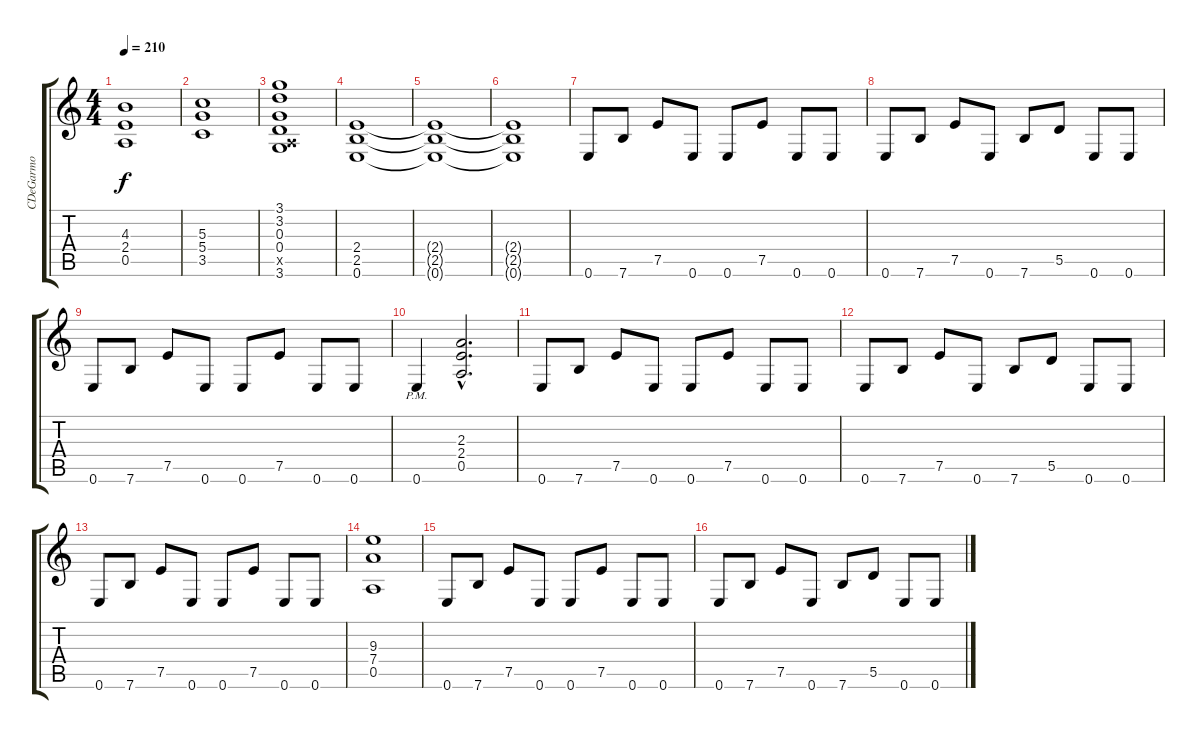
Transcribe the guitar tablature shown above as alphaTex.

\track ("CDeGarmo" "CDeGarmo") {instrument distortionguitar}
\staff {score tabs}
\tuning (E4 B3 G3 D3 A2 E2) {hide}
\ts (4 4)
\tempo 210
\clef g2
\ks c
(4.3 2.4 0.5).1{dy f} |
(5.3 5.4 3.5).1 |
(3.1 3.2 0.3 0.4 0.5{x} 3.6).1 |
(2.4 2.5 0.6).1 |
(2.4{t} 2.5{t} 0.6{t}).1 |
(2.4{t} 2.5{t} 0.6{t}).1 |
0.6.8 7.6.8 7.5.8 0.6.8 0.6.8 7.5.8 0.6.8 0.6.8 |
0.6.8 7.6.8 7.5.8 0.6.8 7.6.8 5.5.8 0.6.8 0.6.8 |
0.6.8 7.6.8 7.5.8 0.6.8 0.6.8 7.5.8 0.6.8 0.6.8 |
0.6{pm}.4 (2.3{hac} 2.4{hac} 0.5{hac}).2{d} |
0.6.8 7.6.8 7.5.8 0.6.8 0.6.8 7.5.8 0.6.8 0.6.8 |
0.6.8 7.6.8 7.5.8 0.6.8 7.6.8 5.5.8 0.6.8 0.6.8 |
0.6.8 7.6.8 7.5.8 0.6.8 0.6.8 7.5.8 0.6.8 0.6.8 |
(9.3 7.4 0.5).1 |
0.6.8 7.6.8 7.5.8 0.6.8 0.6.8 7.5.8 0.6.8 0.6.8 |
0.6.8 7.6.8 7.5.8 0.6.8 7.6.8 5.5.8 0.6.8 0.6.8
